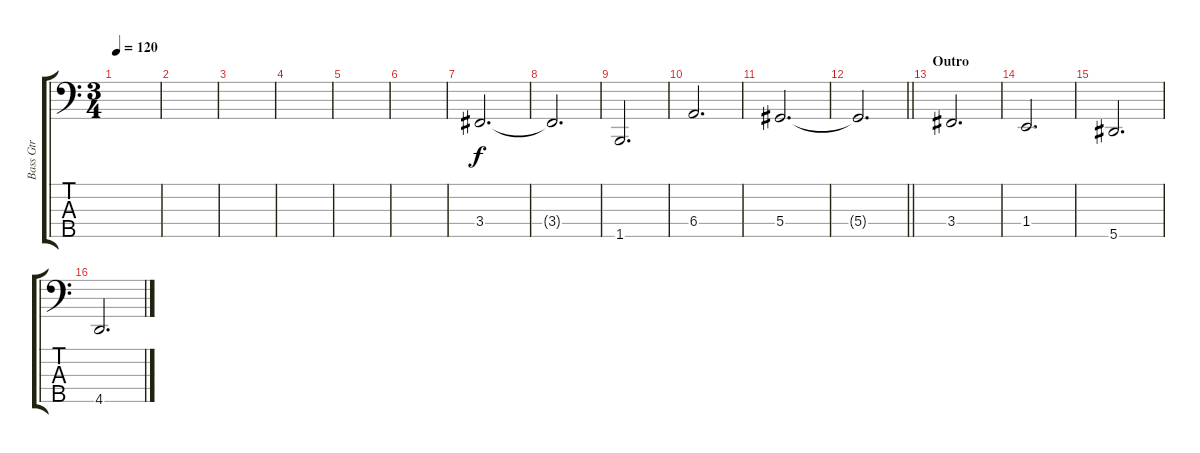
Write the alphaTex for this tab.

\track ("Bass Gtr" "Bass Gtr") {instrument electricbassfinger}
\staff {score tabs}
\tuning (Gb2 Db2 Ab1 Eb1 Bb0) {hide}
\ts (3 4)
\tempo 120
\clef f4
\ks c
|
|
|
|
|
|
3.4.2{d} |
3.4{t}.2{d} |
1.5.2{d} |
6.4.2{d} |
5.4.2{d} |
\barLineRight lightlight
5.4{t}.2{d} |
\section ("" "Outro")
3.4.2{d} |
1.4.2{d} |
5.5.2{d} |
4.5.2{d}
